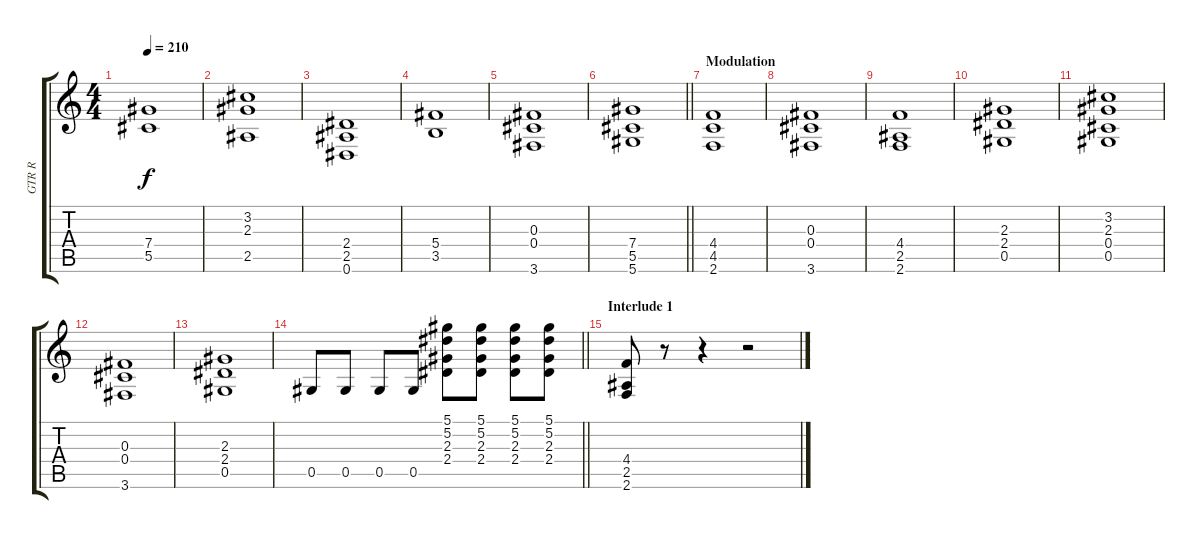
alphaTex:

\track ("GTR R" "GTR R") {instrument overdrivenguitar}
\staff {score tabs}
\tuning (Eb4 Bb3 Gb3 Db3 Ab2 Eb2) {hide}
\ts (4 4)
\tempo 210
\clef g2
\ks c
(7.4 5.5).1{dy f} |
(3.2 2.3 2.5).1 |
(2.4 2.5 0.6).1 |
(5.4 3.5).1 |
(0.3 0.4 3.6).1 |
\barLineRight lightlight
(7.4 5.5 5.6).1 |
\section ("" "Modulation")
(4.4 4.5 2.6).1 |
(0.3 0.4 3.6).1 |
(4.4 2.5 2.6).1 |
(2.3 2.4 0.5).1 |
(3.2 2.3 0.4 0.5).1 |
(0.3 0.4 3.6).1 |
(2.3 2.4 0.5).1 |
\barLineRight lightlight
0.5.8 0.5.8 0.5.8 0.5.8 (5.1 5.2 2.3 2.4).8 (5.1 5.2 2.3 2.4).8 (5.1 5.2 2.3 2.4).8 (5.1 5.2 2.3 2.4).8 |
\section ("" "Interlude 1")
(4.4 2.5 2.6).8 r.8 r.4 r.2
